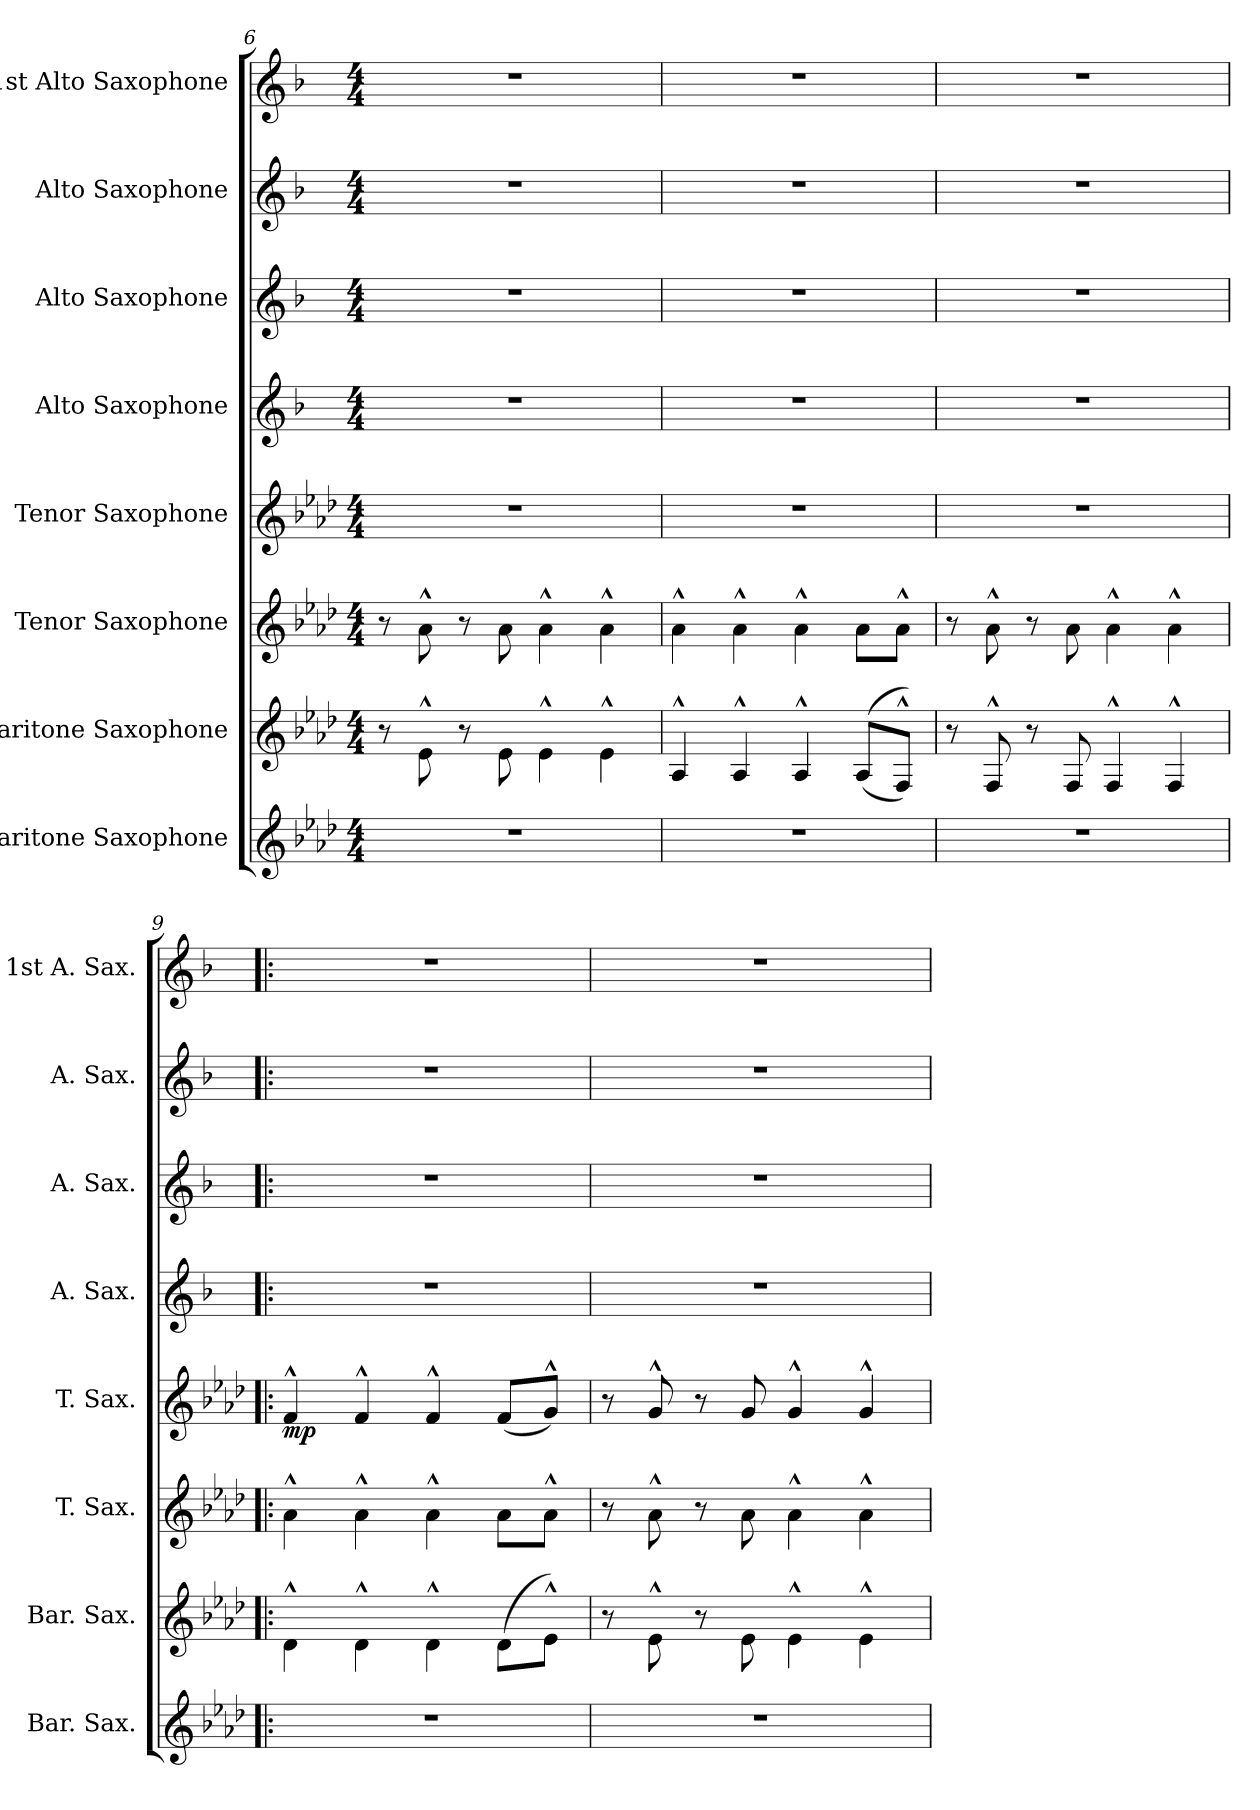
**kern	**kern	**kern	**kern	**dynam	**kern	**kern	**kern	**kern
*part8	*part7	*part6	*part5	*part5	*part4	*part3	*part2	*part1
*staff8	*staff7	*staff6	*staff5	*staff5	*staff4	*staff3	*staff2	*staff1
*I"Baritone Saxophone	*I"Baritone Saxophone	*I"Tenor Saxophone	*I"Tenor Saxophone	*	*I"Alto Saxophone	*I"Alto Saxophone	*I"Alto Saxophone	*I"1st Alto Saxophone
*I'Bar. Sax.	*I'Bar. Sax.	*I'T. Sax.	*I'T. Sax.	*	*I'A. Sax.	*I'A. Sax.	*I'A. Sax.	*I'1st A. Sax.
*clefG2	*clefG2	*clefG2	*clefG2	*	*clefG2	*clefG2	*clefG2	*clefG2
*ITrd12c21	*ITrd12c21	*ITrd8c14	*ITrd8c14	*	*ITrd5c9	*ITrd5c9	*ITrd5c9	*ITrd5c9
*k[b-e-a-d-]	*k[b-e-a-d-]	*k[b-e-a-d-]	*k[b-e-a-d-]	*	*k[b-e-a-d-]	*k[b-e-a-d-]	*k[b-e-a-d-]	*k[b-e-a-d-]
*M4/4	*M4/4	*M4/4	*M4/4	*	*M4/4	*M4/4	*M4/4	*M4/4
=6	=6	=6	=6	=6	=6	=6	=6	=6
1r	8r	8r	1r	.	1r	1r	1r	1r
.	8E-^^\	8A-^^\	.	.	.	.	.	.
.	8r	8r	.	.	.	.	.	.
.	8E-\	8A-\	.	.	.	.	.	.
.	4E-^^\	4A-^^\	.	.	.	.	.	.
.	4E-^^\	4A-^^\	.	.	.	.	.	.
=7	=7	=7	=7	=7	=7	=7	=7	=7
1r	4AA-^^/	4A-^^\	1r	.	1r	1r	1r	1r
.	4AA-^^/	4A-^^\	.	.	.	.	.	.
.	4AA-^^/	4A-^^\	.	.	.	.	.	.
.	((8AA-/L	8A-\L	.	.	.	.	.	.
.	8FF^^/J))	8A-^^\J	.	.	.	.	.	.
=8	=8	=8	=8	=8	=8	=8	=8	=8
1r	8r	8r	1r	.	1r	1r	1r	1r
.	8FF^^/	8A-^^\	.	.	.	.	.	.
.	8r	8r	.	.	.	.	.	.
.	8FF/	8A-\	.	.	.	.	.	.
.	4FF^^/	4A-^^\	.	.	.	.	.	.
.	4FF^^/	4A-^^\	.	.	.	.	.	.
=9!|:	=9!|:	=9!|:	=9!|:	=9!|:	=9!|:	=9!|:	=9!|:	=9!|:
!	!	!	!	!LO:DY:b	!	!	!	!
1r	4D-^^\	4A-^^\	4F^^/	mp	1r	1r	1r	1r
.	4D-^^\	4A-^^\	4F^^/	.	.	.	.	.
.	4D-^^\	4A-^^\	4F^^/	.	.	.	.	.
.	(8D-\L	8A-\L	(8F/L	.	.	.	.	.
.	8E-^^\J)	8A-^^\J	8G^^/J)	.	.	.	.	.
!!LO:LB:g=z
=10	=10	=10	=10	=10	=10	=10	=10	=10
1r	8r	8r	8r	.	1r	1r	1r	1r
.	8E-^^\	8A-^^\	8G^^/	.	.	.	.	.
.	8r	8r	8r	.	.	.	.	.
.	8E-\	8A-\	8G/	.	.	.	.	.
.	4E-^^\	4A-^^\	4G^^/	.	.	.	.	.
.	4E-^^\	4A-^^\	4G^^/	.	.	.	.	.
=	=	=	=	=	=	=	=	=
*-	*-	*-	*-	*-	*-	*-	*-	*-
